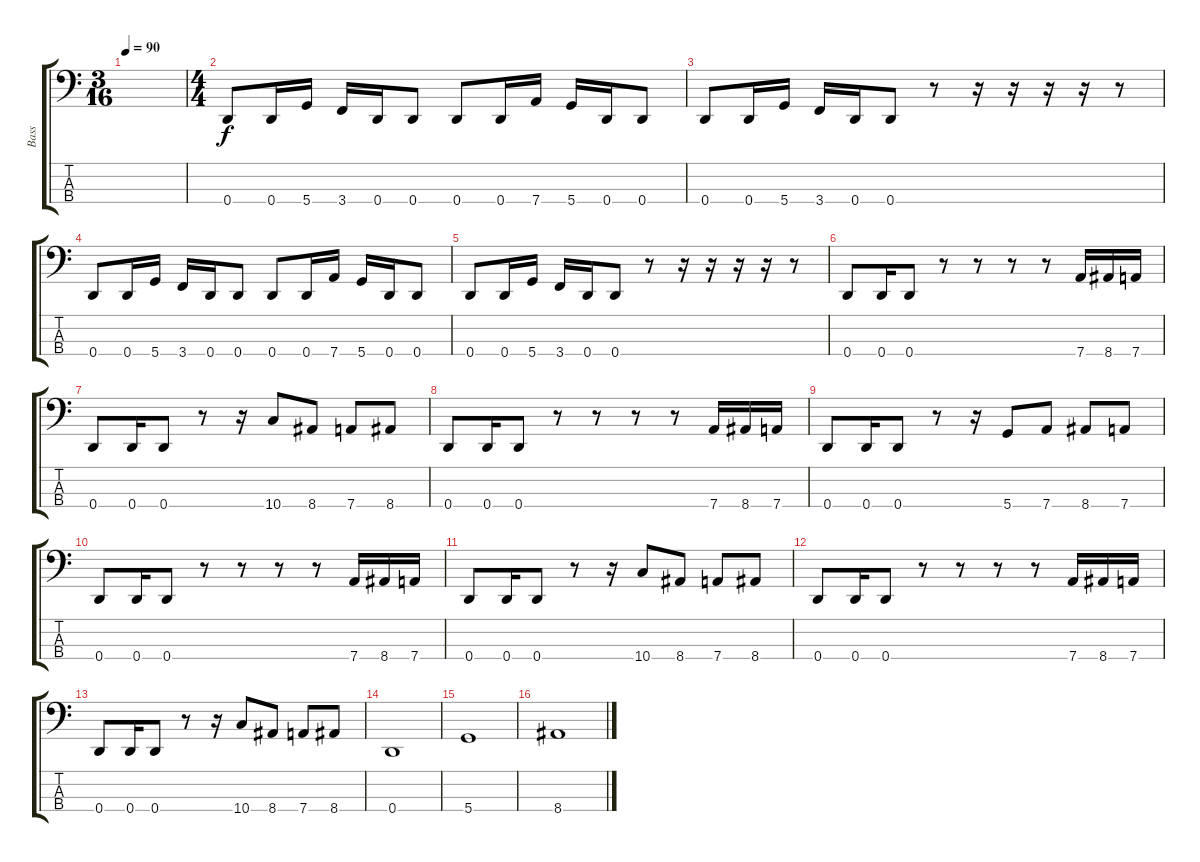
\track ("Bass" "Bass") {instrument electricbasspick}
\staff {score tabs}
\tuning (G2 D2 A1 D1) {hide}
\ts (3 16)
\tempo 90
\clef f4
\ks c
|
\ts (4 4)
0.4.8 0.4.16 5.4.16 3.4.16 0.4.16 0.4.8 0.4.8 0.4.16 7.4.16 5.4.16 0.4.16 0.4.8 |
0.4.8 0.4.16 5.4.16 3.4.16 0.4.16 0.4.8 r.8 r.16 r.16 r.16 r.16 r.8 |
0.4.8 0.4.16 5.4.16 3.4.16 0.4.16 0.4.8 0.4.8 0.4.16 7.4.16 5.4.16 0.4.16 0.4.8 |
0.4.8 0.4.16 5.4.16 3.4.16 0.4.16 0.4.8 r.8 r.16 r.16 r.16 r.16 r.8 |
0.4.8 0.4.16 0.4.8 r.8 r.8 r.8 r.8 7.4.16 8.4.16 7.4.16 |
0.4.8 0.4.16 0.4.8 r.8 r.16 10.4.8 8.4.8 7.4.8 8.4.8 |
0.4.8 0.4.16 0.4.8 r.8 r.8 r.8 r.8 7.4.16 8.4.16 7.4.16 |
0.4.8 0.4.16 0.4.8 r.8 r.16 5.4.8 7.4.8 8.4.8 7.4.8 |
0.4.8 0.4.16 0.4.8 r.8 r.8 r.8 r.8 7.4.16 8.4.16 7.4.16 |
0.4.8 0.4.16 0.4.8 r.8 r.16 10.4.8 8.4.8 7.4.8 8.4.8 |
0.4.8 0.4.16 0.4.8 r.8 r.8 r.8 r.8 7.4.16 8.4.16 7.4.16 |
0.4.8 0.4.16 0.4.8 r.8 r.16 10.4.8 8.4.8 7.4.8 8.4.8 |
0.4.1 |
5.4.1 |
8.4.1
